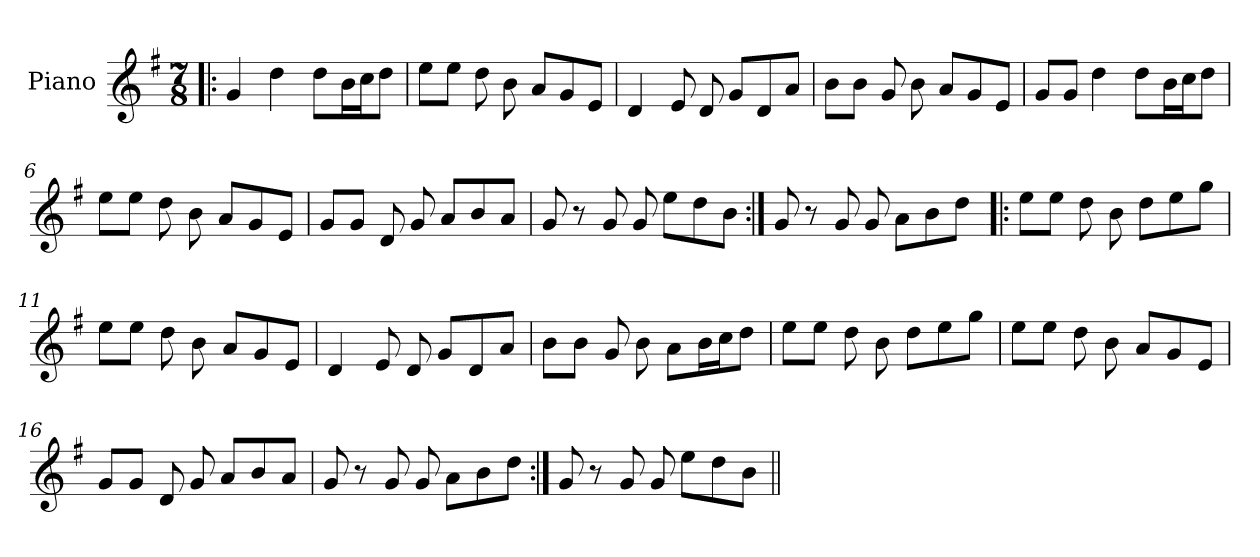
**kern
*part1
*staff1
*I"Piano
*I'Pno
*clefG2
*k[f#]
*G:
*M7/8
=1!|:
4g/
4dd\
8dd\L
16b\L
16cc\J
8dd\J
=2
8ee\L
8ee\J
8dd\
8b\
8a/L
8g/
8e/J
=3
4d/
8e/
8d/
8g/L
8d/
8a/J
=4
8b\L
8b\J
8g/
8b\
8a/L
8g/
8e/J
=5
8g/L
8g/J
4dd\
8dd\L
16b\L
16cc\J
8dd\J
=6
8ee\L
8ee\J
8dd\
8b\
8a/L
8g/
8e/J
=7
8g/L
8g/J
8d/
8g/
8a/L
8b/
8a/J
=8
8g/
8r
8g/
8g/
8ee\L
8dd\
8b\J
=9:|!
8g/
8r
8g/
8g/
8a\L
8b\
8dd\J
=10!|:
8ee\L
8ee\J
8dd\
8b\
8dd\L
8ee\
8gg\J
=11
8ee\L
8ee\J
8dd\
8b\
8a/L
8g/
8e/J
=12
4d/
8e/
8d/
8g/L
8d/
8a/J
=13
8b\L
8b\J
8g/
8b\
8a\L
16b\L
16cc\J
8dd\J
=14
8ee\L
8ee\J
8dd\
8b\
8dd\L
8ee\
8gg\J
=15
8ee\L
8ee\J
8dd\
8b\
8a/L
8g/
8e/J
=16
8g/L
8g/J
8d/
8g/
8a/L
8b/
8a/J
=17
8g/
8r
8g/
8g/
8a\L
8b\
8dd\J
=18:|!
8g/
8r
8g/
8g/
8ee\L
8dd\
8b\J
=||
*-
